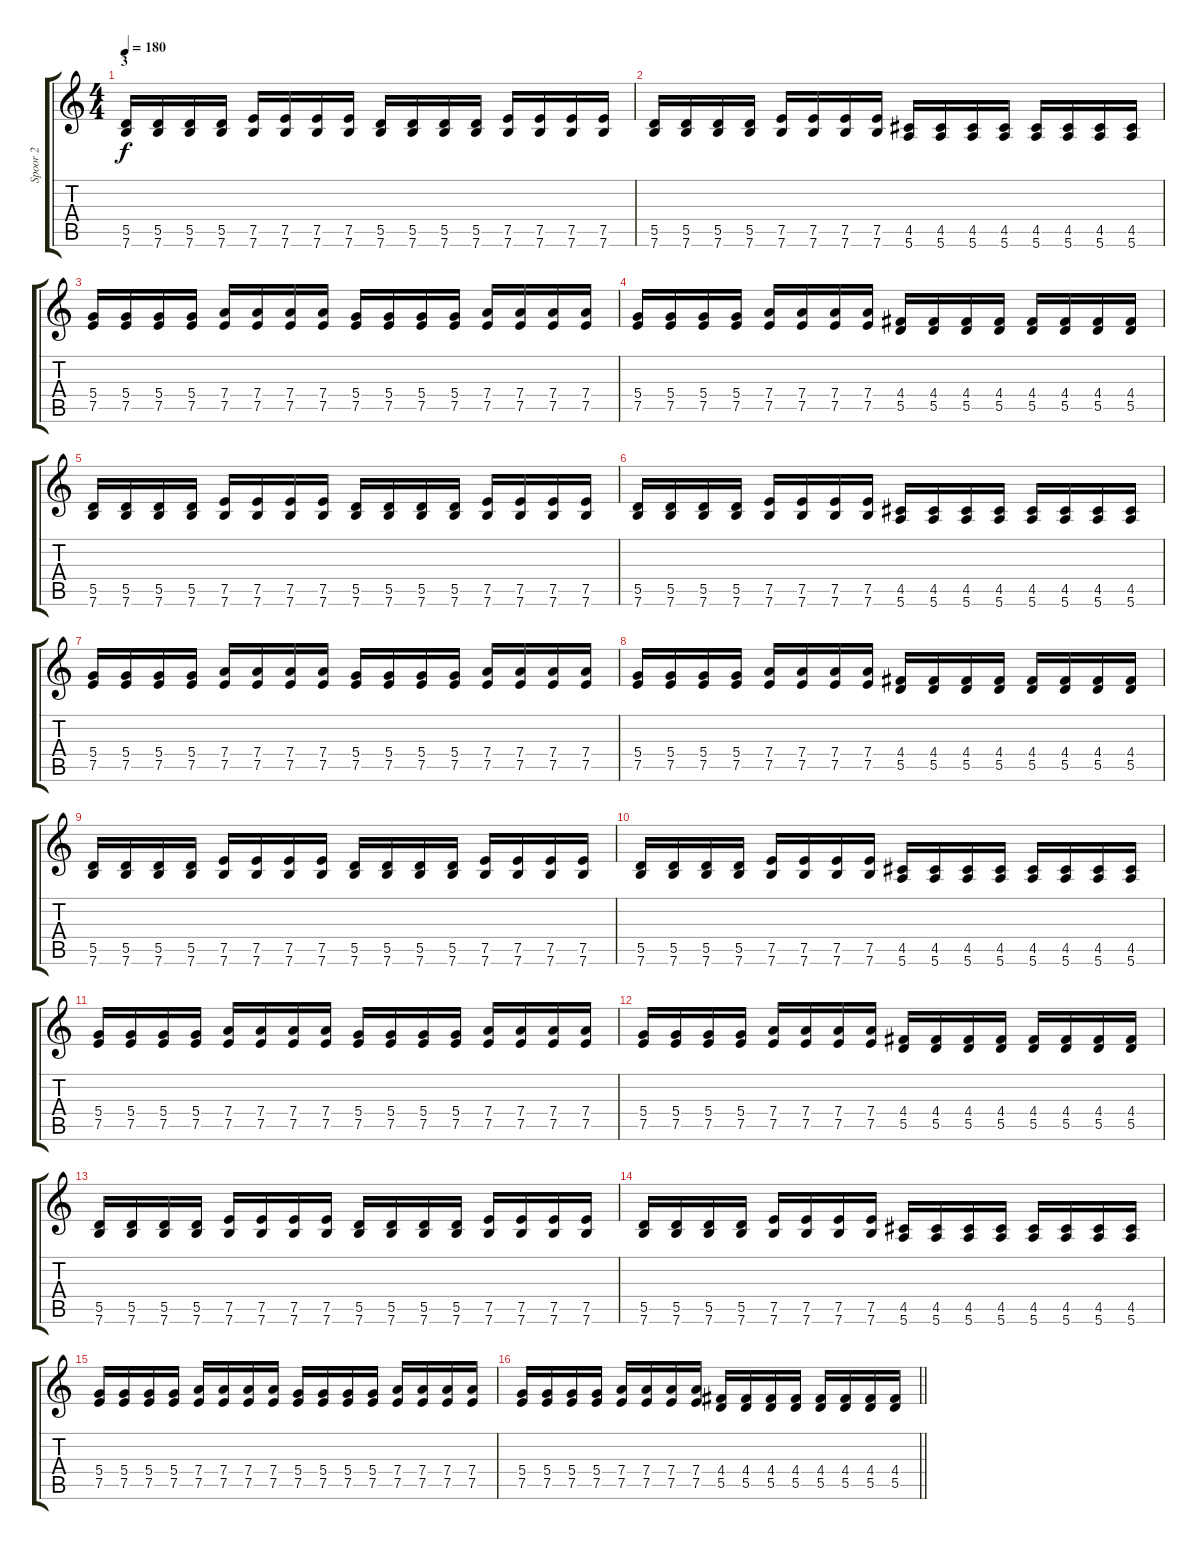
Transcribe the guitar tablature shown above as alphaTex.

\track ("Spoor 2" "Spoor 2") {instrument distortionguitar}
\staff {score tabs}
\tuning (E4 B3 G3 D3 A2 E2) {hide}
\ts (4 4)
\section ("" "3")
\tempo 180
\clef g2
\ks c
(5.5 7.6).16{dy f} (5.5 7.6).16 (5.5 7.6).16 (5.5 7.6).16 (7.5 7.6).16 (7.5 7.6).16 (7.5 7.6).16 (7.5 7.6).16 (5.5 7.6).16 (5.5 7.6).16 (5.5 7.6).16 (5.5 7.6).16 (7.5 7.6).16 (7.5 7.6).16 (7.5 7.6).16 (7.5 7.6).16 |
(5.5 7.6).16 (5.5 7.6).16 (5.5 7.6).16 (5.5 7.6).16 (7.5 7.6).16 (7.5 7.6).16 (7.5 7.6).16 (7.5 7.6).16 (4.5 5.6).16 (4.5 5.6).16 (4.5 5.6).16 (4.5 5.6).16 (4.5 5.6).16 (4.5 5.6).16 (4.5 5.6).16 (4.5 5.6).16 |
(5.4 7.5).16 (5.4 7.5).16 (5.4 7.5).16 (5.4 7.5).16 (7.4 7.5).16 (7.4 7.5).16 (7.4 7.5).16 (7.4 7.5).16 (5.4 7.5).16 (5.4 7.5).16 (5.4 7.5).16 (5.4 7.5).16 (7.4 7.5).16 (7.4 7.5).16 (7.4 7.5).16 (7.4 7.5).16 |
(5.4 7.5).16 (5.4 7.5).16 (5.4 7.5).16 (5.4 7.5).16 (7.4 7.5).16 (7.4 7.5).16 (7.4 7.5).16 (7.4 7.5).16 (4.4 5.5).16 (4.4 5.5).16 (4.4 5.5).16 (4.4 5.5).16 (4.4 5.5).16 (4.4 5.5).16 (4.4 5.5).16 (4.4 5.5).16 |
(5.5 7.6).16 (5.5 7.6).16 (5.5 7.6).16 (5.5 7.6).16 (7.5 7.6).16 (7.5 7.6).16 (7.5 7.6).16 (7.5 7.6).16 (5.5 7.6).16 (5.5 7.6).16 (5.5 7.6).16 (5.5 7.6).16 (7.5 7.6).16 (7.5 7.6).16 (7.5 7.6).16 (7.5 7.6).16 |
(5.5 7.6).16 (5.5 7.6).16 (5.5 7.6).16 (5.5 7.6).16 (7.5 7.6).16 (7.5 7.6).16 (7.5 7.6).16 (7.5 7.6).16 (4.5 5.6).16 (4.5 5.6).16 (4.5 5.6).16 (4.5 5.6).16 (4.5 5.6).16 (4.5 5.6).16 (4.5 5.6).16 (4.5 5.6).16 |
(5.4 7.5).16 (5.4 7.5).16 (5.4 7.5).16 (5.4 7.5).16 (7.4 7.5).16 (7.4 7.5).16 (7.4 7.5).16 (7.4 7.5).16 (5.4 7.5).16 (5.4 7.5).16 (5.4 7.5).16 (5.4 7.5).16 (7.4 7.5).16 (7.4 7.5).16 (7.4 7.5).16 (7.4 7.5).16 |
(5.4 7.5).16 (5.4 7.5).16 (5.4 7.5).16 (5.4 7.5).16 (7.4 7.5).16 (7.4 7.5).16 (7.4 7.5).16 (7.4 7.5).16 (4.4 5.5).16 (4.4 5.5).16 (4.4 5.5).16 (4.4 5.5).16 (4.4 5.5).16 (4.4 5.5).16 (4.4 5.5).16 (4.4 5.5).16 |
(5.5 7.6).16 (5.5 7.6).16 (5.5 7.6).16 (5.5 7.6).16 (7.5 7.6).16 (7.5 7.6).16 (7.5 7.6).16 (7.5 7.6).16 (5.5 7.6).16 (5.5 7.6).16 (5.5 7.6).16 (5.5 7.6).16 (7.5 7.6).16 (7.5 7.6).16 (7.5 7.6).16 (7.5 7.6).16 |
(5.5 7.6).16 (5.5 7.6).16 (5.5 7.6).16 (5.5 7.6).16 (7.5 7.6).16 (7.5 7.6).16 (7.5 7.6).16 (7.5 7.6).16 (4.5 5.6).16 (4.5 5.6).16 (4.5 5.6).16 (4.5 5.6).16 (4.5 5.6).16 (4.5 5.6).16 (4.5 5.6).16 (4.5 5.6).16 |
(5.4 7.5).16 (5.4 7.5).16 (5.4 7.5).16 (5.4 7.5).16 (7.4 7.5).16 (7.4 7.5).16 (7.4 7.5).16 (7.4 7.5).16 (5.4 7.5).16 (5.4 7.5).16 (5.4 7.5).16 (5.4 7.5).16 (7.4 7.5).16 (7.4 7.5).16 (7.4 7.5).16 (7.4 7.5).16 |
(5.4 7.5).16 (5.4 7.5).16 (5.4 7.5).16 (5.4 7.5).16 (7.4 7.5).16 (7.4 7.5).16 (7.4 7.5).16 (7.4 7.5).16 (4.4 5.5).16 (4.4 5.5).16 (4.4 5.5).16 (4.4 5.5).16 (4.4 5.5).16 (4.4 5.5).16 (4.4 5.5).16 (4.4 5.5).16 |
(5.5 7.6).16 (5.5 7.6).16 (5.5 7.6).16 (5.5 7.6).16 (7.5 7.6).16 (7.5 7.6).16 (7.5 7.6).16 (7.5 7.6).16 (5.5 7.6).16 (5.5 7.6).16 (5.5 7.6).16 (5.5 7.6).16 (7.5 7.6).16 (7.5 7.6).16 (7.5 7.6).16 (7.5 7.6).16 |
(5.5 7.6).16 (5.5 7.6).16 (5.5 7.6).16 (5.5 7.6).16 (7.5 7.6).16 (7.5 7.6).16 (7.5 7.6).16 (7.5 7.6).16 (4.5 5.6).16 (4.5 5.6).16 (4.5 5.6).16 (4.5 5.6).16 (4.5 5.6).16 (4.5 5.6).16 (4.5 5.6).16 (4.5 5.6).16 |
(5.4 7.5).16 (5.4 7.5).16 (5.4 7.5).16 (5.4 7.5).16 (7.4 7.5).16 (7.4 7.5).16 (7.4 7.5).16 (7.4 7.5).16 (5.4 7.5).16 (5.4 7.5).16 (5.4 7.5).16 (5.4 7.5).16 (7.4 7.5).16 (7.4 7.5).16 (7.4 7.5).16 (7.4 7.5).16 |
\barLineRight lightlight
(5.4 7.5).16 (5.4 7.5).16 (5.4 7.5).16 (5.4 7.5).16 (7.4 7.5).16 (7.4 7.5).16 (7.4 7.5).16 (7.4 7.5).16 (4.4 5.5).16 (4.4 5.5).16 (4.4 5.5).16 (4.4 5.5).16 (4.4 5.5).16 (4.4 5.5).16 (4.4 5.5).16 (4.4 5.5).16
